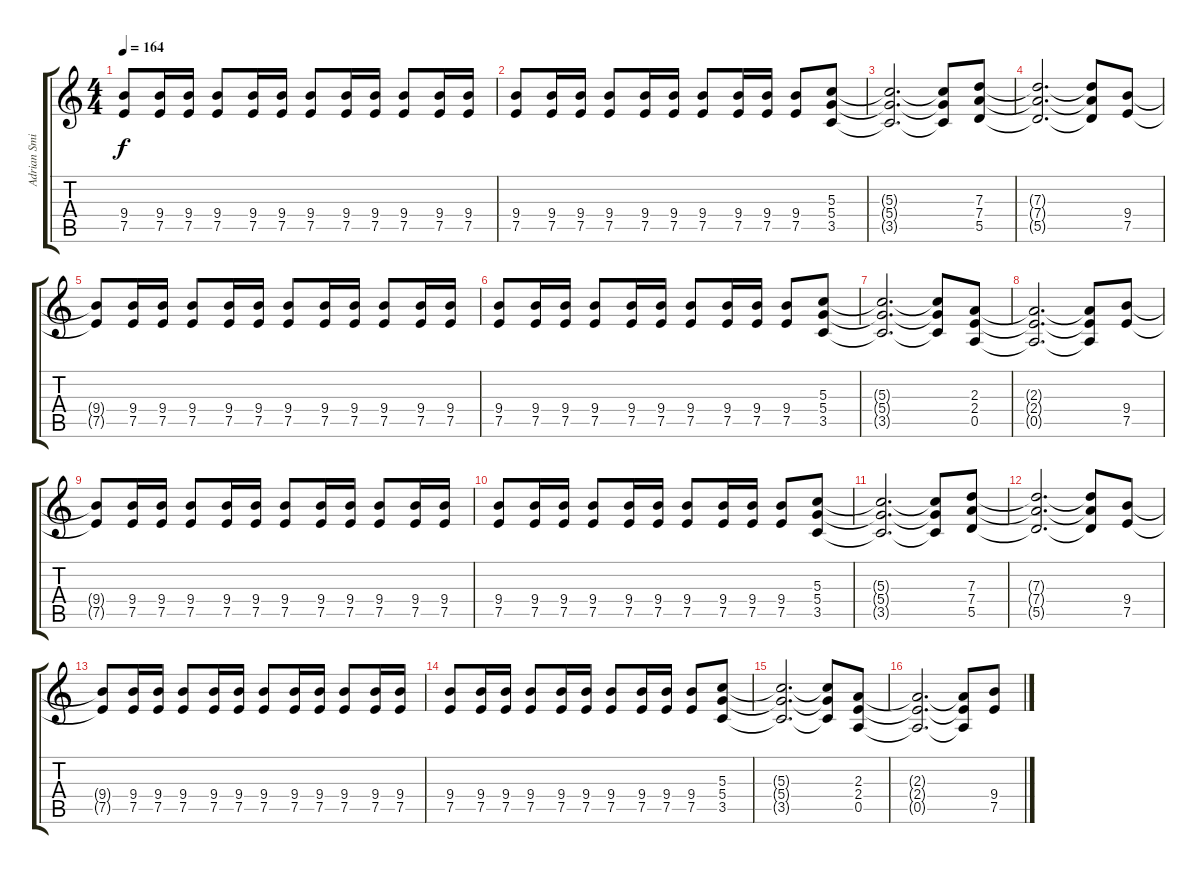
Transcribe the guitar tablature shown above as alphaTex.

\track ("Adrian Smith (Guitar 1)" "Adrian Smi") {instrument distortionguitar}
\staff {score tabs}
\tuning (E4 B3 G3 D3 A2 E2) {hide}
\ts (4 4)
\tempo 164
\clef g2
\ks c
(9.4{t} 7.5{t}).8{dy f} (9.4 7.5).16 (9.4 7.5).16 (9.4 7.5).8 (9.4 7.5).16 (9.4 7.5).16 (9.4 7.5).8 (9.4 7.5).16 (9.4 7.5).16 (9.4 7.5).8 (9.4 7.5).16 (9.4 7.5).16 |
(9.4 7.5).8 (9.4 7.5).16 (9.4 7.5).16 (9.4 7.5).8 (9.4 7.5).16 (9.4 7.5).16 (9.4 7.5).8 (9.4 7.5).16 (9.4 7.5).16 (9.4 7.5).8 (5.3 5.4 3.5).8 |
(5.3{t} 5.4{t} 3.5{t}).2{d} (5.3{t} 5.4{t} 3.5{t}).8 (7.3 7.4 5.5).8 |
(7.3{t} 7.4{t} 5.5{t}).2{d} (7.3{t} 7.4{t} 5.5{t}).8 (9.4 7.5).8 |
(9.4{t} 7.5{t}).8 (9.4 7.5).16 (9.4 7.5).16 (9.4 7.5).8 (9.4 7.5).16 (9.4 7.5).16 (9.4 7.5).8 (9.4 7.5).16 (9.4 7.5).16 (9.4 7.5).8 (9.4 7.5).16 (9.4 7.5).16 |
(9.4 7.5).8 (9.4 7.5).16 (9.4 7.5).16 (9.4 7.5).8 (9.4 7.5).16 (9.4 7.5).16 (9.4 7.5).8 (9.4 7.5).16 (9.4 7.5).16 (9.4 7.5).8 (5.3 5.4 3.5).8 |
(5.3{t} 5.4{t} 3.5{t}).2{d} (5.3{t} 5.4{t} 3.5{t}).8 (2.3 2.4 0.5).8 |
(2.3{t} 2.4{t} 0.5{t}).2{d} (2.3{t} 2.4{t} 0.5{t}).8 (9.4 7.5).8 |
(9.4{t} 7.5{t}).8 (9.4 7.5).16 (9.4 7.5).16 (9.4 7.5).8 (9.4 7.5).16 (9.4 7.5).16 (9.4 7.5).8 (9.4 7.5).16 (9.4 7.5).16 (9.4 7.5).8 (9.4 7.5).16 (9.4 7.5).16 |
(9.4 7.5).8 (9.4 7.5).16 (9.4 7.5).16 (9.4 7.5).8 (9.4 7.5).16 (9.4 7.5).16 (9.4 7.5).8 (9.4 7.5).16 (9.4 7.5).16 (9.4 7.5).8 (5.3 5.4 3.5).8 |
(5.3{t} 5.4{t} 3.5{t}).2{d} (5.3{t} 5.4{t} 3.5{t}).8 (7.3 7.4 5.5).8 |
(7.3{t} 7.4{t} 5.5{t}).2{d} (7.3{t} 7.4{t} 5.5{t}).8 (9.4 7.5).8 |
(9.4{t} 7.5{t}).8 (9.4 7.5).16 (9.4 7.5).16 (9.4 7.5).8 (9.4 7.5).16 (9.4 7.5).16 (9.4 7.5).8 (9.4 7.5).16 (9.4 7.5).16 (9.4 7.5).8 (9.4 7.5).16 (9.4 7.5).16 |
(9.4 7.5).8 (9.4 7.5).16 (9.4 7.5).16 (9.4 7.5).8 (9.4 7.5).16 (9.4 7.5).16 (9.4 7.5).8 (9.4 7.5).16 (9.4 7.5).16 (9.4 7.5).8 (5.3 5.4 3.5).8 |
(5.3{t} 5.4{t} 3.5{t}).2{d} (5.3{t} 5.4{t} 3.5{t}).8 (2.3 2.4 0.5).8 |
(2.3{t} 2.4{t} 0.5{t}).2{d} (2.3{t} 2.4{t} 0.5{t}).8 (9.4 7.5).8
